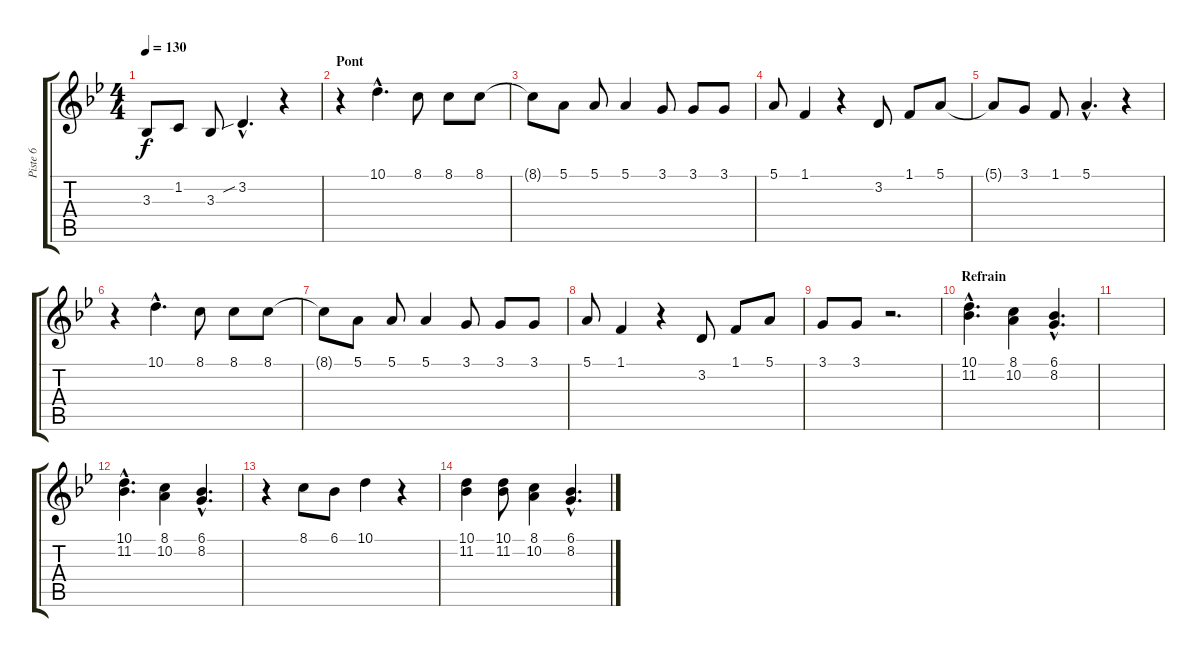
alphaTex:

\track ("Piste 6" "Piste 6") {instrument choiraahs}
\staff {score tabs}
\tuning (E4 B3 G3 D3 A2 E2) {hide}
\ts (4 4)
\tempo 130
\clef g2
\ks gminor
3.3{t}.8{dy f} 1.2.8 3.3.8 3.2{sib hac}.4{d} r.4 |
\section ("" "Pont")
r.4 10.1{hac}.4{d} 8.1.8 8.1.8 8.1.8 |
8.1{t}.8 5.1.8 5.1.8 5.1.4 3.1.8 3.1.8 3.1.8 |
5.1.8 1.1.4 r.4 3.2.8 1.1.8 5.1.8 |
5.1{t}.8 3.1.8 1.1.8 5.1{hac}.4{d} r.4 |
r.4 10.1{hac}.4{d} 8.1.8 8.1.8 8.1.8 |
8.1{t}.8 5.1.8 5.1.8 5.1.4 3.1.8 3.1.8 3.1.8 |
5.1.8 1.1.4 r.4 3.2.8 1.1.8 5.1.8 |
3.1.8 3.1.8 r.2{d} |
\section ("" "Refrain")
(10.1{hac} 11.2{hac}).4{d} (8.1 10.2).4 (6.1{hac} 8.2{hac}).4{d} |
|
(10.1{hac} 11.2{hac}).4{d} (8.1 10.2).4 (6.1{hac} 8.2{hac}).4{d} |
r.4 8.1.8 6.1.8 10.1.4 r.4 |
(10.1 11.2).4 (10.1 11.2).8 (8.1 10.2).4 (6.1{hac} 8.2{hac}).4{d}
